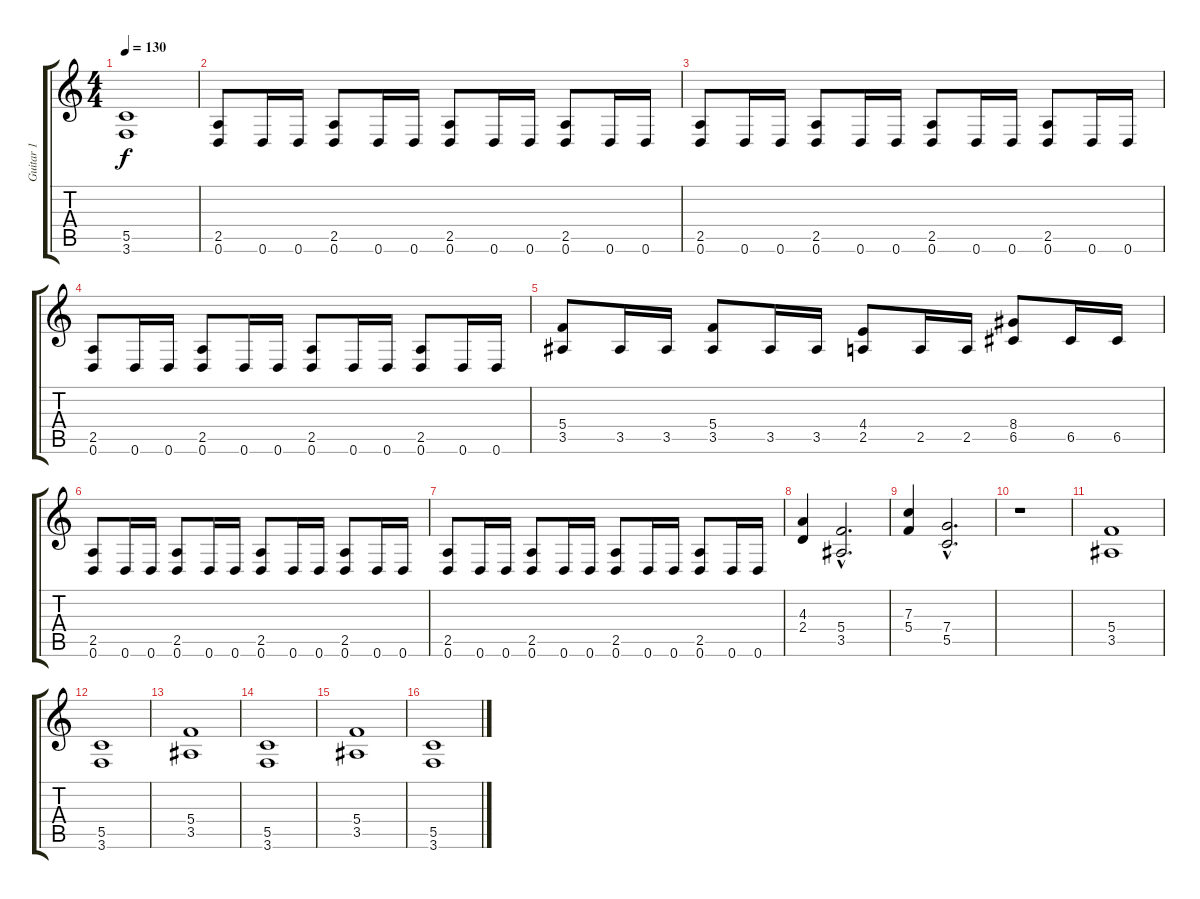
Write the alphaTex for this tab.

\track ("Guitar 1" "Guitar 1") {instrument overdrivenguitar}
\staff {score tabs}
\tuning (D4 A3 F3 C3 G2 D2) {hide}
\ts (4 4)
\tempo 130
\clef g2
\ks c
(5.5 3.6).1{dy f} |
(2.5 0.6).8 0.6.16 0.6.16 (2.5 0.6).8 0.6.16 0.6.16 (2.5 0.6).8 0.6.16 0.6.16 (2.5 0.6).8 0.6.16 0.6.16 |
(2.5 0.6).8 0.6.16 0.6.16 (2.5 0.6).8 0.6.16 0.6.16 (2.5 0.6).8 0.6.16 0.6.16 (2.5 0.6).8 0.6.16 0.6.16 |
(2.5 0.6).8 0.6.16 0.6.16 (2.5 0.6).8 0.6.16 0.6.16 (2.5 0.6).8 0.6.16 0.6.16 (2.5 0.6).8 0.6.16 0.6.16 |
(5.4 3.5).8 3.5.16 3.5.16 (5.4 3.5).8 3.5.16 3.5.16 (4.4 2.5).8 2.5.16 2.5.16 (8.4 6.5).8 6.5.16 6.5.16 |
(2.5 0.6).8 0.6.16 0.6.16 (2.5 0.6).8 0.6.16 0.6.16 (2.5 0.6).8 0.6.16 0.6.16 (2.5 0.6).8 0.6.16 0.6.16 |
(2.5 0.6).8 0.6.16 0.6.16 (2.5 0.6).8 0.6.16 0.6.16 (2.5 0.6).8 0.6.16 0.6.16 (2.5 0.6).8 0.6.16 0.6.16 |
(4.3 2.4).4 (5.4{hac} 3.5{hac}).2{d} |
(7.3 5.4).4 (7.4{hac} 5.5{hac}).2{d} |
r.1 |
(5.4 3.5).1 |
(5.5 3.6).1 |
(5.4 3.5).1 |
(5.5 3.6).1 |
(5.4 3.5).1 |
(5.5 3.6).1
